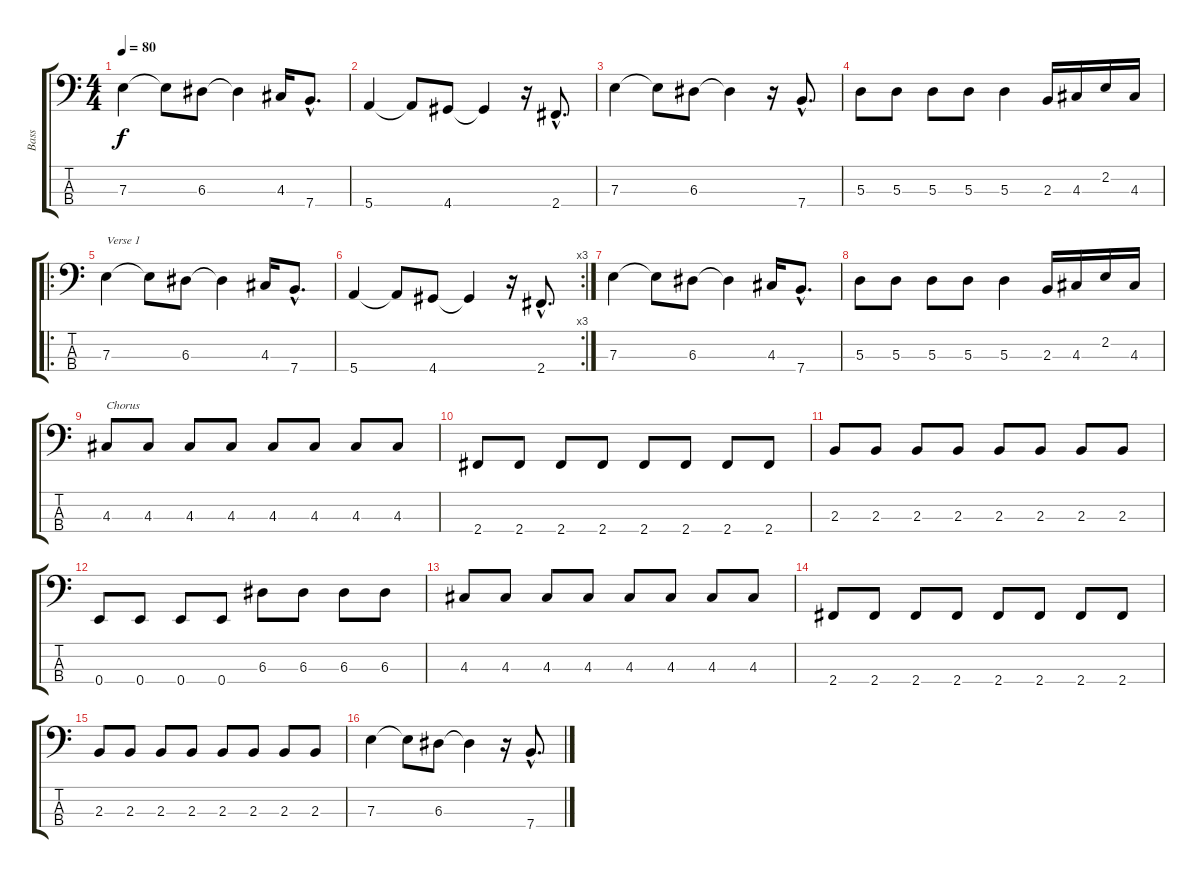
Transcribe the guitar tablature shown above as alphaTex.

\track ("Bass" "Bass") {instrument electricbassfinger}
\staff {score tabs}
\tuning (G2 D2 A1 E1) {hide}
\ts (4 4)
\tempo 80
\clef f4
\ks c
7.3.4{dy f instrument electricbassfinger} 7.3{t}.8 6.3.8 6.3{t}.4 4.3.16 7.4{hac}.8{d} |
5.4.4 5.4{t}.8 4.4.8 4.4{t}.4 r.16 2.4{hac}.8{d} |
7.3.4 7.3{t}.8 6.3.8 6.3{t}.4 r.16 7.4{hac}.8{d} |
5.3.8 5.3.8 5.3.8 5.3.8 5.3.4 2.3.16 4.3.16 2.2.16 4.3.16 |
\ro
7.3.4{txt "Verse 1"} 7.3{t}.8 6.3.8 6.3{t}.4 4.3.16 7.4{hac}.8{d} |
\rc 3
5.4.4 5.4{t}.8 4.4.8 4.4{t}.4 r.16 2.4{hac}.8{d} |
7.3.4 7.3{t}.8 6.3.8 6.3{t}.4 4.3.16 7.4{hac}.8{d} |
5.3.8 5.3.8 5.3.8 5.3.8 5.3.4 2.3.16 4.3.16 2.2.16 4.3.16 |
4.3.8{txt "Chorus"} 4.3.8 4.3.8 4.3.8 4.3.8 4.3.8 4.3.8 4.3.8 |
2.4.8 2.4.8 2.4.8 2.4.8 2.4.8 2.4.8 2.4.8 2.4.8 |
2.3.8 2.3.8 2.3.8 2.3.8 2.3.8 2.3.8 2.3.8 2.3.8 |
0.4.8 0.4.8 0.4.8 0.4.8 6.3.8 6.3.8 6.3.8 6.3.8 |
4.3.8 4.3.8 4.3.8 4.3.8 4.3.8 4.3.8 4.3.8 4.3.8 |
2.4.8 2.4.8 2.4.8 2.4.8 2.4.8 2.4.8 2.4.8 2.4.8 |
2.3.8 2.3.8 2.3.8 2.3.8 2.3.8 2.3.8 2.3.8 2.3.8 |
7.3.4 7.3{t}.8 6.3.8 6.3{t}.4 r.16 7.4{hac}.8{d}
